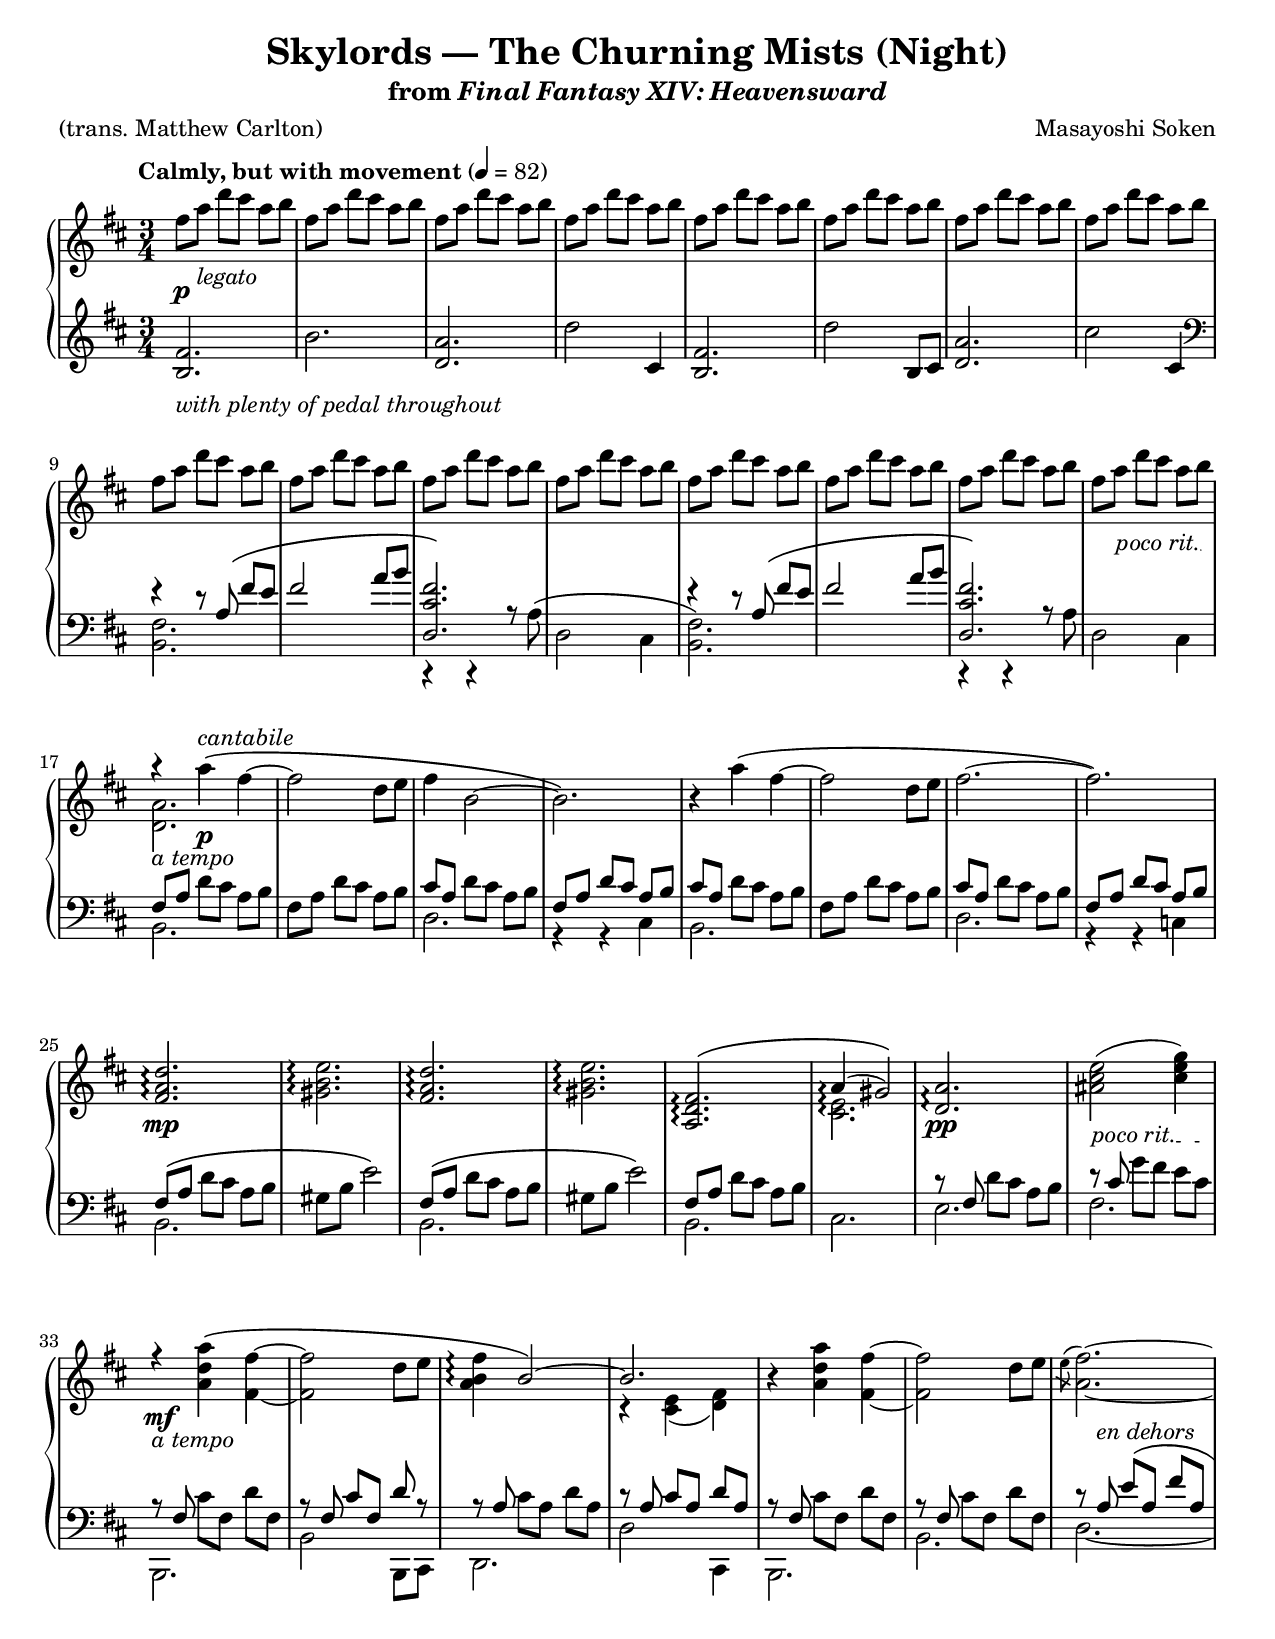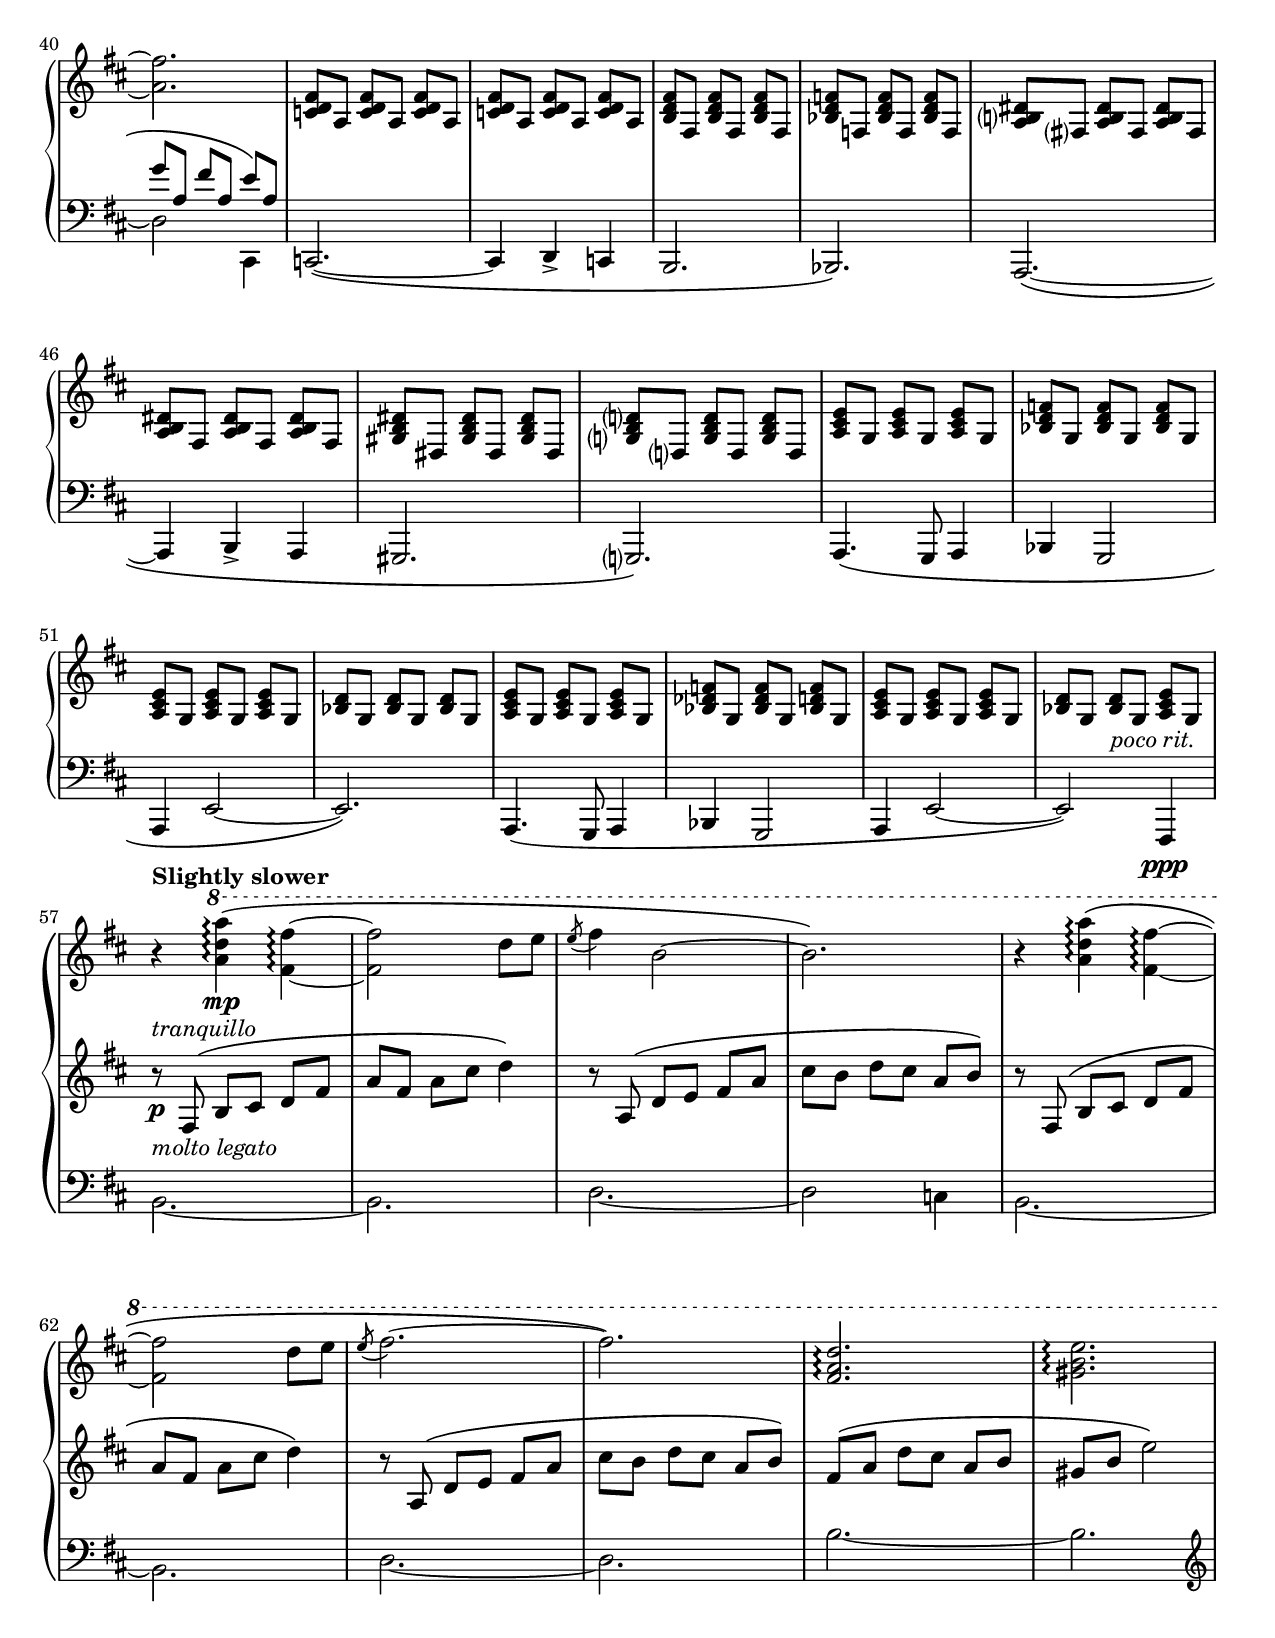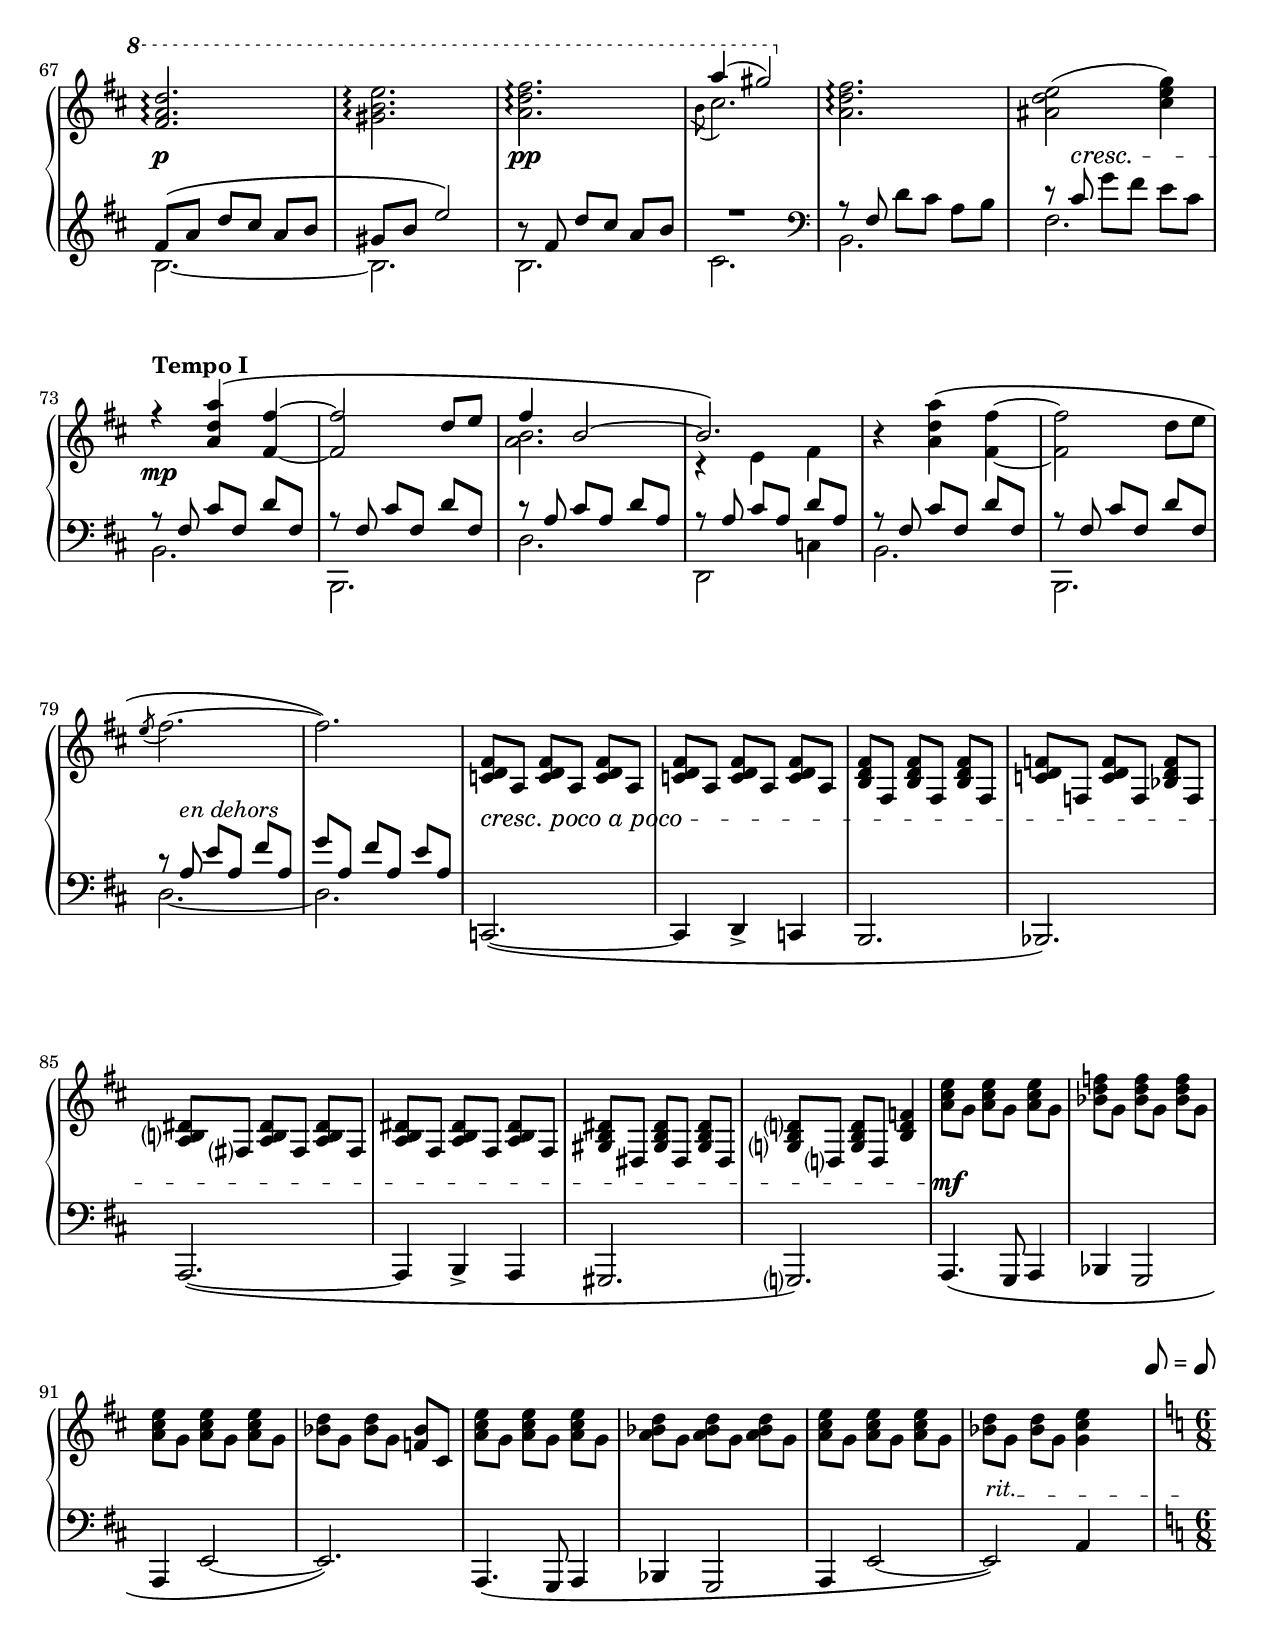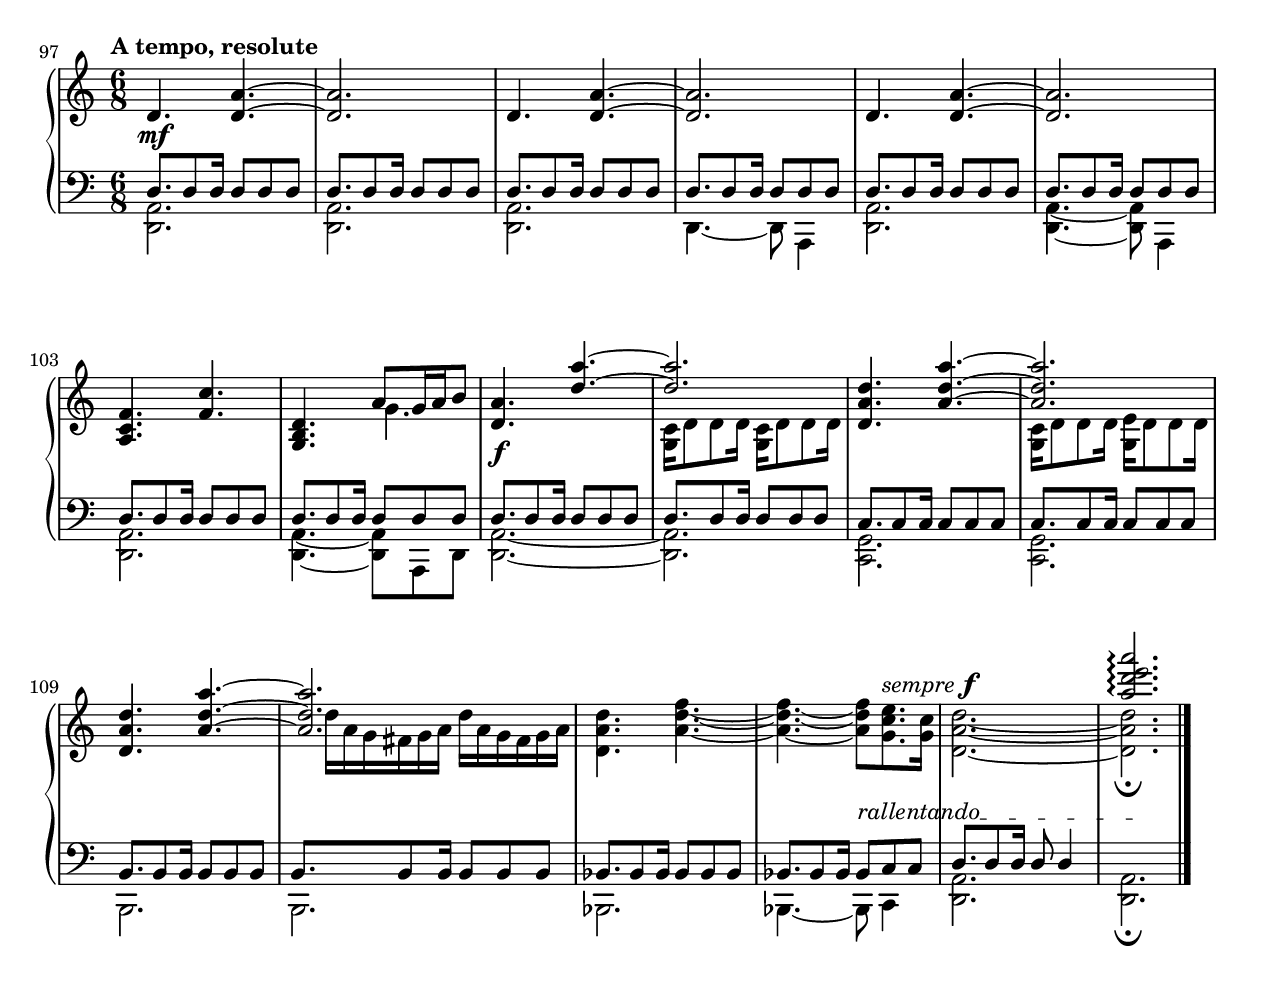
\version "2.24.0"
\language "english"
\pointAndClickOff

#(set-default-paper-size "letter")

\paper {
  print-page-number = ##f
  indent = 0
  ragged-last = ##t
}

\header {
  title = "Skylords — The Churning Mists (Night)"
  subtitle = \markup { from \italic { Final Fantasy XIV: Heavensward } }

  composer = "Masayoshi Soken"
  poet = "(trans. Matthew Carlton)"
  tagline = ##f
}

poco_rit = {
  \override TextSpanner.bound-details.left.text = \markup { \italic "poco rit." }
  \textSpannerDown
}

rit = {
  \override TextSpanner.bound-details.left.text = \markup { \italic "rit." }
  \textSpannerDown
}

rall = {
  \override TextSpanner.bound-details.left.text = \markup { \italic "rallentando" }
  \textSpannerDown
}

su = \stemUp
sd = \stemDown
sn = \stemNeutral

crpoco = #(make-music
           'CrescendoEvent
           'span-direction START
           'span-type 'text
           'span-text "cresc. poco a poco")

twice = #(define-music-function (music) (ly:music?) #{ \repeat unfold 2 $music #})
thrice = #(define-music-function (music) (ly:music?) #{ \repeat unfold 3 $music #})

global = {
  \key d \major
  \time 3/4
  \set Timing.beamExceptions = #'() % Beam each beat separately in 3/4 instead of the whole measure
}

measureNinetySeven = {
  \key c \major
  \time 6/8
}

%%%%%%%%%%%%%%%%%%%%%%%%%%%%%%%%%%%%%%%%%%%%%%%%%%%%%%%%%%%%%%%%%%%%%%%%
%% A = mm. 1-8

upper.A = \relative {
  fs''8 a d cs a b |
  \repeat unfold 7 { fs a d cs a b | }
}

lower.A = \relative {
  <b fs'>2. |
  b' |
  <a d,> |
  d2 cs,4 |
  <b fs'>2. |
  d'2 b,8 cs |
  <d a'>2. |
  cs'2 cs,4 |
}

%%%%%%%%%%%%%%%%%%%%%%%%%%%%%%%%%%%%%%%%%%%%%%%%%%%%%%%%%%%%%%%%%%%%%%%%
%% B = mm. 9-16 (enter tenor voice)

upper.B = \relative {
  \barNumberCheck #9
  \repeat unfold 8 { fs''8 a d cs a b | }
}

lower.B_tenor = \relative {
  r4 r8 a8\( fs' e |
  fs2 a8 b |
  <fs cs d,>2.\) |
  s2. |
  r4 r8 a,8\( fs' e |
  fs2 a8 b |
  <fs cs d,>2.\) |
  s2. |
}

lower.B_bass = \relative {
  <b, fs'>2. |
  s2. |
  c,4\rest c\rest a''8\rest a8^\( |
  d,2 cs4 |
  <b fs'>2.\) |
  s2. |
  c,4\rest c\rest a''8\rest a8 |
  d,2 cs4 |
}

lower.B = {
  \barNumberCheck #9
  \clef bass
  <<
    \new Voice = "tenor" {
      \voiceOne
      \lower.B_tenor
    }
    \new Voice = "bass" {
      \voiceTwo
      \lower.B_bass
    }
  >>
}

%%%%%%%%%%%%%%%%%%%%%%%%%%%%%%%%%%%%%%%%%%%%%%%%%%%%%%%%%%%%%%%%%%%%%%%%
%% C = mm. 17-32 (enter melody)

upper.C = \relative {
  \barNumberCheck #17
  <<
    \relative c''' {
      \stemNeutral
      r4 a4\( fs~ |
      2 d8 e |
      fs4 b,2~ |
      2.\) |
    }
    \\
    \relative c'' {
      <a d,>2. |
    }
  >>
  r4 a''\( fs~ |
  2 d8 e fs2.~ |
  2.\) |
  \barNumberCheck #25
  \repeat unfold 2 {
    <d a fs>2.\arpeggio |
    <e b gs>2.\arpeggio |
  }
  <<
    {
      <fs, d a>\(\arpeggio |
      a4(\arpeggio gs2)\)
    }
    \\
    {
      s2. |
      <e cs>2.\arpeggio
    }
  >> |
  <a d,>2.\arpeggio |
  <as cs e>2( <cs e g>4) |
}

lower.C_tenor = \relative {
  \stemNeutral
  \su fs8 a \sn d cs a b |
  fs8 a d cs a b |
  \su cs a \sn d cs a b |
  \su fs a d cs a b \sn |
  \su cs a \sn d cs a b |
  fs a d cs a b |
  \su cs a \sn d cs a b |
  \su fs a d cs a b |
  fs\( a \sn d cs a b |
  gs b e2\) |
  \su fs,8\( a \sn d cs a b |
  gs b e2\) |
  \su fs,8 a \sn d cs a b |
  s2. |
  r8 \su fs \sn d' cs a b |
  r \su cs \sn g' fs e cs |
}

lower.C_bass = \relative {
  b,2. |
  s |
  d |
  r4 r4 cs4 |
  b2. |
  s |
  d |
  r4 r4 c4 |
  b2. |
  s |
  b |
  s |
  b |
  cs |
  e |
  fs |
}

lower.C = {
  \barNumberCheck #17
  <<
    \new Voice = "tenor" {
      \voiceOne
      \lower.C_tenor
    }
    \new Voice = "bass" {
      \voiceTwo
      \lower.C_bass
    }
  >>
}

%%%%%%%%%%%%%%%%%%%%%%%%%%%%%%%%%%%%%%%%%%%%%%%%%%%%%%%%%%%%%%%%%%%%%%%%
%% D = mm. 33-40 (a tempo)

upper.D = \relative {
  \barNumberCheck #33
   <<
     \relative {
       \sn
       r4 <a' d a'>4\( fs'~ |
       2 d8 e |
       <fs b, a>4\arpeggio \su b,2~\) |
       2.
     } \\
     \relative {
       s4 s4 fs'~ |
       2 s4 |
       s2. |
       r4 <e cs>( <fs d>)
     }
   >> |
   r4 <a' d a'>4 <fs fs'>4~ |
   q2 d'8 e |
   <<
     \relative {
       \sd
       \acciaccatura e''8 fs2.~ |
       2.
     } \\
     \relative {
       a'2.~ |
       2.
     } |
   >>
}

lower.D_tenor = \relative {
  r8 \su fs \sn cs' fs, d' fs, |
  r \su fs cs' fs, d' r |
  r \su a \sn cs a d a |
  r \su a cs a d a \sn |
  r \su fs \sn cs' fs, d' fs, |
  r \su fs \sn cs' fs, d' fs, |
  r \su a e'\( a, fs' a, |
  g' a, fs' a, e'\) a, \sn |
}

lower.D_bass = \relative {
  b,,2. |
  b'2 b,8 cs |
  d2. |
  d'2 cs,4 |
  b2. |
  b' |
  d2.~ |
  2 cs,4 |
}

lower.D = {
  \barNumberCheck #33
  <<
    \new Voice = "tenor" {
      \voiceOne
      \lower.D_tenor
    }
    \new Voice = "bass" {
      \voiceTwo
      \lower.D_bass
    }
  >>
}

%%%%%%%%%%%%%%%%%%%%%%%%%%%%%%%%%%%%%%%%%%%%%%%%%%%%%%%%%%%%%%%%%%%%%%%%
%% E = mm. 41-56 (melody to bass)

upper.E = \relative {
  \barNumberCheck #41
  \twice { \thrice { <c' d fs>8 a8 } | }
  \thrice { <b d fs> fs } |
  \thrice { <bf d f> f } |
  <a b? ds>8 fs? \twice { <a b ds>8 fs } |
  \thrice { <a b ds>8 fs } |
  \thrice { <gs b ds> ds } |
  <g? b d?> d? \twice { <g b d> d } |
  \thrice { <a' cs e> g } |
  \thrice { <bf d f> g } |
  \thrice { <a cs e> g } |
  \thrice { <bf d> g } |
  \thrice { <a cs e> g } |
  \twice { <bf df f> g } <bf d f> g |
  \thrice { <a cs e> g } |
  \twice { <bf d> g } <a cs e> g |
}

lower.E = \relative {
  \barNumberCheck #41
  c,2.~\( |
  4 d-> c |
  b2. |
  bf\) |
  a~\( |
  4 b-> a |
  gs2. |
  g?\) |
  a4.\( g8 a4 |
  bf4 g2 |
  a4 e'2~ |
  2.\) |
  a,4.\( g8 a4 |
  bf4 g2 |
  a4 e'2~ |
  2\) fs,4 |
}

%%%%%%%%%%%%%%%%%%%%%%%%%%%%%%%%%%%%%%%%%%%%%%%%%%%%%%%%%%%%%%%%%%%%%%%%
%% F = mm. 57-72 (Slightly slower)

upper.F = \relative {
  \barNumberCheck #57
  r4
  \ottava #1
  <a'' d a'>\arpeggio\( <fs fs'>~\arpeggio |
  q2 d'8 e |
  \acciaccatura e8 fs4 b,2~
  2.\) |
  r4 <a d a'>\arpeggio\( <fs fs'>~\arpeggio |
  q2 d'8 e |
  \acciaccatura e8 fs2.~ |
  2.\) |
  <fs, a d>2.\arpeggio |
  <gs b e>2.\arpeggio |
  <fs a d>2.\arpeggio |
  <gs b e>2.\arpeggio |
  <a d fs>2.\arpeggio |
  <<
    { a'4( gs2) }
    \\
    { \acciaccatura b,8 cs2. }
  >> |
  \ottava #0
  <a, d fs>2.\arpeggio |
  <as d e>2( <cs e g>4) |
}

%% Note: mm. 57-66 are notated in three staves
middle.F = \relative {
  \clef treble
  \barNumberCheck #57
  r8\p_\markup \italic {molto legato} fs\( b cs d fs |
  a fs a cs d4\) |
  r8 a,\( d e fs a |
  cs b d cs a b\) |
  r fs,\( b cs d fs |
  a fs a cs d4\) |
  r8 a,\( d e fs a |
  cs b d cs a b\) |
  fs\( a d cs a b |
  gs b e2\) |
  \barNumberCheck #67
}

lower.F_tenor = \relative {
  s2.*10 |
  \barNumberCheck #67
  \clef treble
  fs'8\( a d cs a b |
  gs b e2\) |
  b8\rest fs d' cs a b |
  R2. |
  \clef bass
  r8 \su fs, \sn d' cs a b |
  r8 \su cs \sn g' fs e cs |
}

lower.F_bass = \relative {
  b,2.~ |
  2. |
  d2.~ |
  2 c4 |
  b2.~ |
  2. |
  d2.~ |
  2. |
  b'2.~ |
  2. |
  b2. ~ |
  2. |
  b2. |
  cs2. |
  b,2. |
  fs'2. |
}

lower.F = {
  \barNumberCheck #57
  <<
    \new Voice = "tenor" {
      \voiceOne
      \lower.F_tenor
    }
    \new Voice = "bass" {
      \voiceTwo
      \lower.F_bass
    }
  >>
}

%%%%%%%%%%%%%%%%%%%%%%%%%%%%%%%%%%%%%%%%%%%%%%%%%%%%%%%%%%%%%%%%%%%%%%%%
%% D′ = mm. 73-80 (Tempo I), variation of D (mm. 33-40)

upper.D′ = \relative {
  \barNumberCheck #73
  <<
    \relative {
      r4 <a' d a'>4\( fs'~ |
      2 d8 e |
      fs4 b,2~ |
      2.\)
    } \\
    \relative {
      s4 s4 \su fs'~ |
      2 \sd s4 |
      <b a>2. |
      r4 e, fs
    }
  >> |
  r4 <a' d a'>4\( <fs fs'>4~ |
  q2 d'8 e |
  \acciaccatura e8 fs2.~ |
  2.\) |
}

lower.D′_tenor = \relative {
  \twice { r8 fs cs' fs, d' fs, | }
  \twice { r8 a cs a d a } |
  \twice { r8 fs cs' fs, d' fs, | }
  r \su a e' a, fs' a, |
  g' a, fs' a, e' a, \sn |
}

lower.D′_bass = \relative {
  b,2. |
  b, |
  d' |
  d,2 c'4 |
  b2. |
  b, |
  d'~ |
  2. |
}

lower.D′ = {
  \barNumberCheck #73
  <<
    \new Voice = "tenor" {
      \voiceOne
      \lower.D′_tenor
    }
    \new Voice = "bass" {
      \voiceTwo
      \lower.D′_bass
    }
  >>
}

%%%%%%%%%%%%%%%%%%%%%%%%%%%%%%%%%%%%%%%%%%%%%%%%%%%%%%%%%%%%%%%%%%%%%%%%
%% E′ = mm. 81-96 (cresc poco a poco), variation of mm. 41-56

upper.E′ = \relative {
  \barNumberCheck #81
  \twice { \thrice { <c' d fs>8 a8 } | }
  \thrice { <b d fs> fs } |
  \twice { <c' d f> f, } <bf d f> f |
  <a b? ds>8 fs? \twice { <a b ds>8 fs } |
  \thrice { <a b ds>8 fs } |
  \thrice { <gs b ds> ds } |
  <g? b d?> d? <g b d> d <b' d f>4 |
  \thrice { <a' cs e>8 g } |
  \thrice { <bf d f> g } |
  \thrice { <a cs e> g } |
  \twice { <bf d> g } <bf f> cs, |
  \thrice { <a' cs e> g } |
  \thrice { <a bf d> g } |
  \thrice { <a cs e> g } |
  \twice { <bf d> g } <g cs e>4 |
}

lower.E′ = \relative {
  \barNumberCheck #81
  c,2.~\( |
  4 d-> c |
  b2. |
  bf\) |
  a~\( |
  4 b-> a |
  gs2. |
  g?\) |
  a4.\( g8 a4 |
  bf4 g2 |
  a4 e'2~ |
  2.\) |
  a,4.\( g8 a4 |
  bf4 g2 |
  a4 e'2~ |
  2\) a4 |
}

%%%%%%%%%%%%%%%%%%%%%%%%%%%%%%%%%%%%%%%%%%%%%%%%%%%%%%%%%%%%%%%%%%%%%%%%
%% G = mm. 97- (A tempo, resolute)

upper.G_soprano = \relative {
  \thrice {
    d'4. <d a'>4.~ |
    q2. |
  }
  <a c f>4. <f' c'> |
  <g, b d> a'8 g16 a b8 |
  <a d,>4.
  <d a'>4.~ |
  q2. |
  <d a d,>4. <a d a'>~ |
  2. |
  <d a d,>4. <a d a'>~ |
  2. |
  s2. |
  s2. |
  s2. |
  <a' d e a>2.\arpeggio |
}

upper.G_alto = \relative {
  s2.*7 |
  \barNumberCheck #104
  s4. g'4. |
  s2. |
  <c, g>16 d8 8 16 <c g>16 d8 8 16 |
  s2. |
  <c g>16 d8 8 16 <e g,>16 d8 8 16 |
  s2. |
  \once \override NoteColumn.force-hshift = #2.5
  \shiftOn
  d'16 a g fs g a d a g fs g a |
  <d a d,>4. <a d f>~ |
  4.~ 8 <g c e>8. <g c>16 |
  <d a' d>2.~ |
  2.\fermata |
}

upper.G = {
  \barNumberCheck #97
  \measureNinetySeven
  <<
    \new Voice = "soprano" {
      \voiceOne
      \upper.G_soprano
    }
    \new Voice = "alto" {
      \voiceTwo
      \upper.G_alto
    }
  >>
}

lower.G_tenor = \relative {
  \repeat unfold 10 { d8. 8 16 8 8 8 | }
  \repeat unfold 2 { c8. 8 16 8 8 8 | }
  \repeat unfold 2 { b8. 8 16 8 8 8 | }
  bf8. 8 16 8 8 8 |
  bf8. 8 16 8 c8 8 |
  d8. 8 16 8 4 |
}

lower.G_bass = \relative {
  \thrice { <d, a'>2. | }
  d4.~ 8 a4 |
  <d a'>2. |
  <d a'>4.~ q8 a4 |
  <d a'>2. |
  <d a'>4.~ 8 a d |
  <d a'>2.~ |
  q2. |
  <c g'>2. |
  <c g'>2. |
  b2. |
  b2. |
  bf2. |
  bf4.~ 8 c4 |
  <d a'>2. |
  <d a'>2.\fermata |
}

lower.G = {
  \barNumberCheck #97
  \measureNinetySeven
  <<
    \new Voice = "tenor" {
      \voiceOne
      \lower.G_tenor
    }
    \new Voice = "bass" {
      \voiceTwo
      \lower.G_bass
    }
  >>
}

editorial.above = {
  \tempo "Calmly, but with movement" 4 = 82
  s2.*16 |
  \barNumberCheck #17
  s4 s4^\markup \italic cantabile s4 |
  s2.*39 |
  \barNumberCheck #57
  \tempo "Slightly slower" s2. |
  s2.*15 |
  \barNumberCheck #73
  \tempo "Tempo I" s2. |
  s2.*22 |
  \barNumberCheck #96
  s2 s8 s16 s32 s32^\markup { \note {8} #UP = \note {8} #UP } |
  \tempo "A tempo, resolute" s2. |
  s2.*14
  \barNumberCheck #112
  s4. s8 s8-\markup \italic { sempre \musicglyph #"f" } s8 |
}

editorial.between = {
  s8\p s8^\markup \italic legato s2 |
  s2.*14 |
  \barNumberCheck #16
  \poco_rit
  s8 s8\startTextSpan s8*3 s8\stopTextSpan |
  s8_\markup \italic { a tempo } s8 s4\p s4 |
  s2.*7 |
  \barNumberCheck #25
  s2.\mp |
  s2.*5 |
  \barNumberCheck #31
  s2.\pp |
  s8\startTextSpan s8 s4 s8 s8\stopTextSpan |
  s2._\markup \italic { a tempo }\mf |
  s2.*5 |
  \barNumberCheck #39
  s8 s8_\markup \italic { en dehors } s4 s4 |
  s2.*16 |
  \barNumberCheck #56
  s4 s8\startTextSpan s8 s8 s8\stopTextSpan |
  s4_\markup \italic {tranquillo} s4\mp s4 |
  s2.*9 |
  \barNumberCheck #67
  s2.\p |
  s2. |
  s2.\pp |
  s2.*2 |
  \barNumberCheck #72
  s8 s8\cresc s4 s4 |
  s4\mp s2 |
  s2.*5 |
  \barNumberCheck #79
  s8 s8^\markup \italic { en dehors } s4 s4 |
  s2. |
  \barNumberCheck #81
  s2.\crpoco |
  s2.*7 |
  \barNumberCheck #89
  s2.\mf |
  s2.*6 |
  \barNumberCheck #96
  \rit
  s8\startTextSpan s8 s4 s8 s16 s32 s32\stopTextSpan |
  s2.\mf |
  s2.*7 |
  \barNumberCheck #105
  s2.\f |
  s2.*6 |
  \barNumberCheck #112
  \rall
  s4. s4.\startTextSpan |
  s2. |
  s2.\stopTextSpan
}

editorial.below = {
  s2.^\markup \italic { with plenty of pedal throughout } |
  s2.*54 |
  \barNumberCheck #56
  s2 s4\ppp |
}

breaks = {
  s2.*8 |
  \barNumberCheck #9
  \break
  s2.*8 |
  \barNumberCheck #17
  \break
  s2.*16 |
  \barNumberCheck #33
  \break
  s2.*24 |
  \barNumberCheck #57
  \break
  s2.*16 |
  \barNumberCheck #73
  \break
  s2.*24 |
  \barNumberCheck #97
  \pageBreak
}

reference.breaks = {
  s2.*5 | \break
  \barNumberCheck #6
  s2.*5 | \break
  \barNumberCheck #11
  s2.*5 | \break
  \barNumberCheck #16
  s2.*5 | \break
  \barNumberCheck #21
  s2.*5 | \break
  \barNumberCheck #26
  s2.*5 | \pageBreak
  \barNumberCheck #31
  s2.*5 | \break
  \barNumberCheck #36
  s2.*5 | \break
  \barNumberCheck #41
  s2.*5 | \break
  \barNumberCheck #46
  s2.*5 | \break
  \barNumberCheck #51
  s2.*5 | \break
  \barNumberCheck #56
  s2. | \pageBreak
  \barNumberCheck #57
  s2.*5 | \break
  \barNumberCheck #62
  s2.*5 | \break
  \barNumberCheck #67
  s2.*5 | \break
  \barNumberCheck #72
  s2.*5 | \break
  \barNumberCheck #77
  s2.*5 | \pageBreak
  \barNumberCheck #82
  s2.*5 | \break
  \barNumberCheck #87
  s2.*5 | \break
  \barNumberCheck #92
  s2.*5 | \break
  \barNumberCheck #97
  %% Time changes to 6/8, but that's still 2. per bar.
  s2.*5 | \break
  \barNumberCheck #102
  s2.*5 | \break
  \barNumberCheck #107
  s2.*5 | \pageBreak
  \barNumberCheck #112
  s2.*3 |
  \barNumberCheck #115
}

%showLastLength = R2.*15
\new PianoStaff \with {
  \remove "Keep_alive_together_engraver"
} <<
  \new Dynamics {
    \global
    \editorial.above
  }
  \new Staff = "up" \with {
    %% Allow arpeggios to span voices
    \consists "Span_arpeggio_engraver"
    connectArpeggios = ##t
  } {
    \global
    \upper.A
    \upper.B
    \upper.C
    \upper.D
    \upper.E
    \upper.F
    \upper.D′
    \upper.E′
    \upper.G
    \bar "|."
  }
  \new Dynamics {
    \global
    \editorial.between
  }
  \new Staff = "middle" \with {
    \RemoveAllEmptyStaves
  } {
    \global
    s2.*56 |
    \middle.F
  }
  \new Staff = "down" {
    \global
    \lower.A
    \lower.B
    \lower.C
    \lower.D
    \lower.E
    \lower.F
    \lower.D′
    \lower.E′
    \lower.G
  }
  \new Dynamics {
    \global
    \editorial.below
  }
  \new Dynamics {
    \global
    %%\reference.breaks
    \breaks
  }
>>
